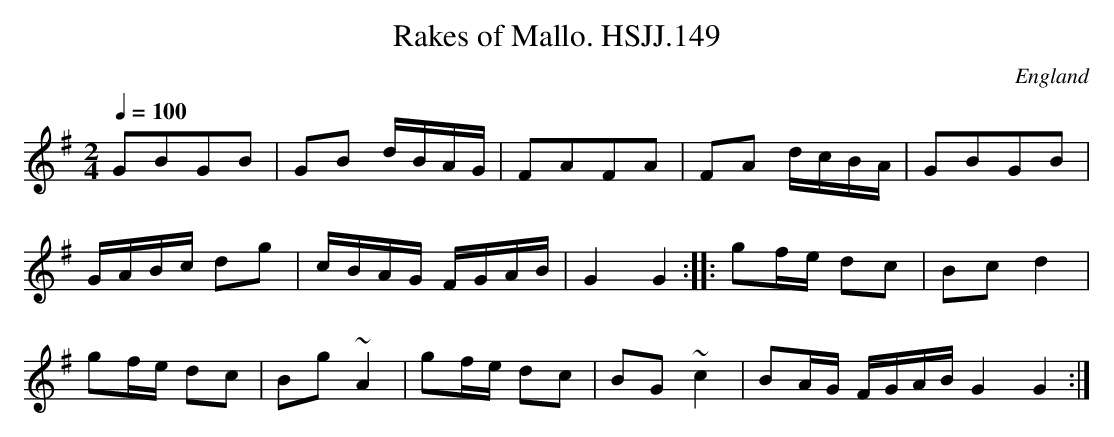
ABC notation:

X:1
T:Rakes of Mallo. HSJJ.149
L:1/8
M:2/4
O:England
Q:1/4=100
K:G
GBGB|GB d/B/A/G/|FAFA|FA d/c/B/A/|GBGB|!
G/A/B/c/ dg|c/B/A/G/ F/G/A/B/|G2G2:|\
|:gf/e/ dc|Bcd2|!
gf/e/ dc|Bg~A2|gf/e/ dc|BG~c2|BA/G/ F/G/A/B/ G2G2:|
